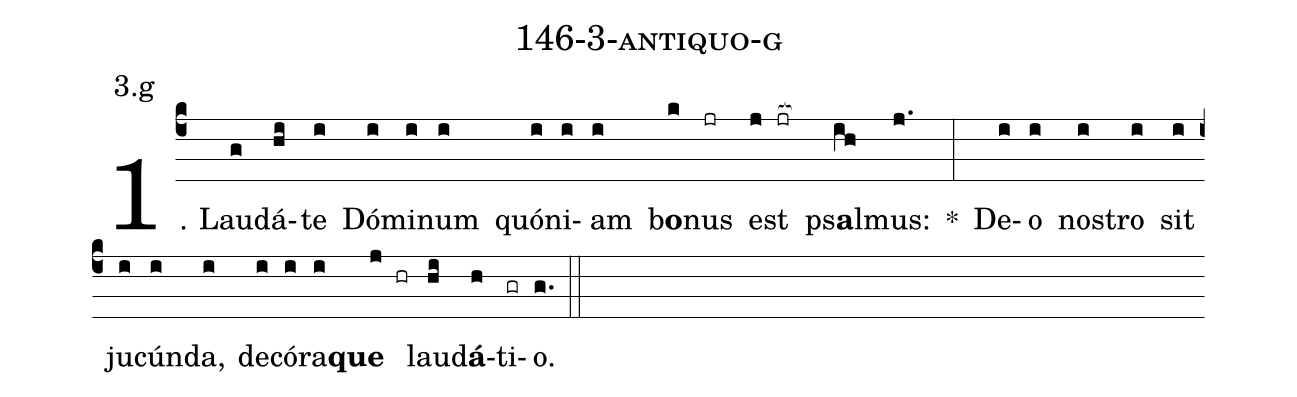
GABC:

name: 146-3-antiquo-g;
annotation: 3.g;
%%
(c4)1. Lau(g)dá(hi)te(i) Dó(i)mi(i)num(i) quón(i)i(i)am(i) b<b>o</b>(k)nus(jr) est(j jr[ocb:1{]) ps<b>a</b>l(ih[ocb:0}])mus:(j.) *(:) De(i)o(i) nos(i)tro(i) sit(i) ju(i)cún(i)da,(i) de(i)có(i)ra(i)<b>que</b>(j hr) lau(hi)d<b>á</b>(h)ti(gr)o.(g.) (::)
